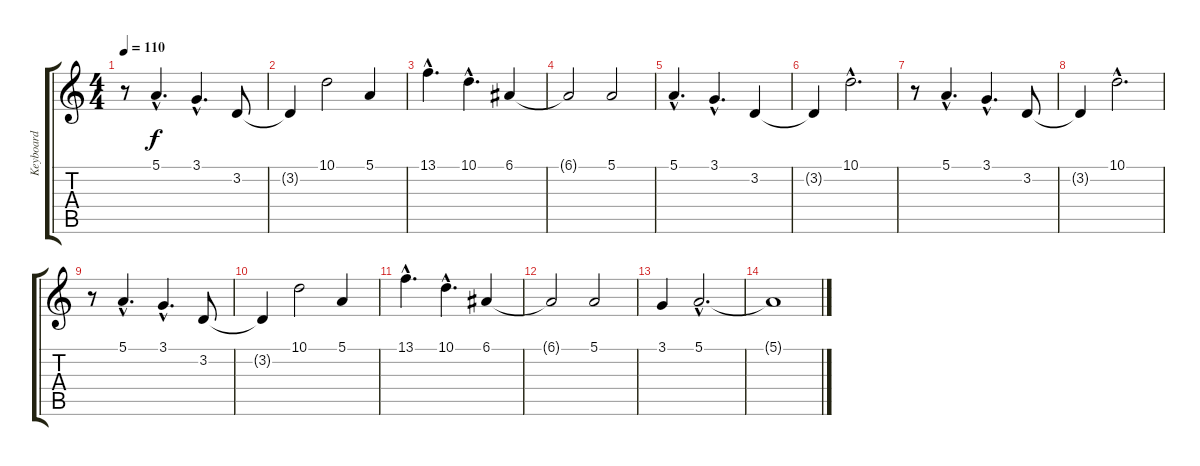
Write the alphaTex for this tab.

\track ("Keyboard" "Keyboard") {instrument trumpet}
\staff {score tabs}
\tuning (E4 B3 G3 D3 A2 E2) {hide}
\ts (4 4)
\tempo 110
\clef g2
\ks c
r.8{dy f} 5.1{hac}.4{d} 3.1{hac}.4{d} 3.2.8 |
3.2{t}.4 10.1.2 5.1.4 |
13.1{hac}.4{d} 10.1{hac}.4{d} 6.1.4 |
6.1{t}.2 5.1.2 |
5.1{hac}.4{d} 3.1{hac}.4{d} 3.2.4 |
3.2{t}.4 10.1{hac}.2{d} |
r.8 5.1{hac}.4{d} 3.1{hac}.4{d} 3.2.8 |
3.2{t}.4 10.1{hac}.2{d} |
r.8 5.1{hac}.4{d} 3.1{hac}.4{d} 3.2.8 |
3.2{t}.4 10.1.2 5.1.4 |
13.1{hac}.4{d} 10.1{hac}.4{d} 6.1.4 |
6.1{t}.2 5.1.2 |
3.1.4 5.1{hac}.2{d} |
5.1{t}.1
